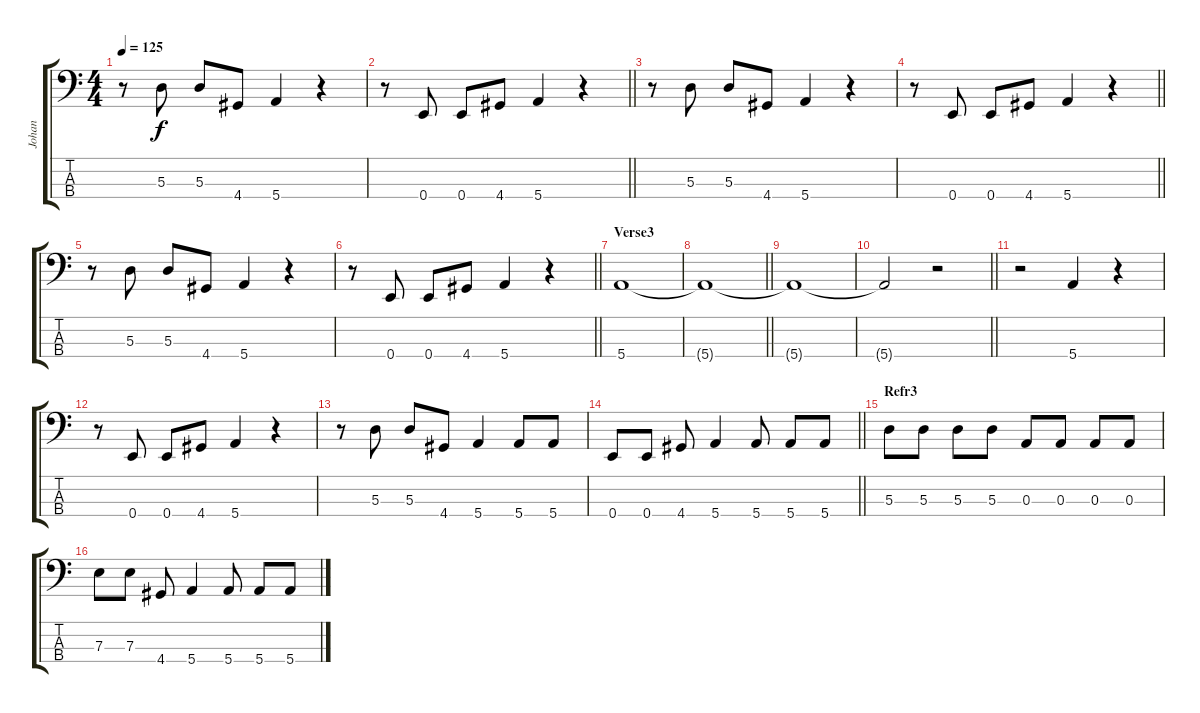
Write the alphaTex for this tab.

\track ("Johan" "Johan") {instrument electricbassfinger}
\staff {score tabs}
\tuning (G2 D2 A1 E1) {hide}
\ts (4 4)
\tempo 125
\clef f4
\ks c
r.8{dy f} 5.3.8 5.3.8 4.4.8 5.4.4 r.4 |
\barLineRight lightlight
r.8 0.4.8 0.4.8 4.4.8 5.4.4 r.4 |
r.8 5.3.8 5.3.8 4.4.8 5.4.4 r.4 |
\barLineRight lightlight
r.8 0.4.8 0.4.8 4.4.8 5.4.4 r.4 |
r.8 5.3.8 5.3.8 4.4.8 5.4.4 r.4 |
\barLineRight lightlight
r.8 0.4.8 0.4.8 4.4.8 5.4.4 r.4 |
\section ("" "Verse3")
5.4.1 |
\barLineRight lightlight
5.4{t}.1 |
5.4{t}.1 |
\barLineRight lightlight
5.4{t}.2 r.2 |
r.2 5.4.4 r.4 |
r.8 0.4.8 0.4.8 4.4.8 5.4.4 r.4 |
r.8 5.3.8 5.3.8 4.4.8 5.4.4 5.4.8 5.4.8 |
\barLineRight lightlight
0.4.8 0.4.8 4.4.8 5.4.4 5.4.8 5.4.8 5.4.8 |
\section ("" "Refr3")
5.3.8 5.3.8 5.3.8 5.3.8 0.3.8 0.3.8 0.3.8 0.3.8 |
7.3.8 7.3.8 4.4.8 5.4.4 5.4.8 5.4.8 5.4.8
